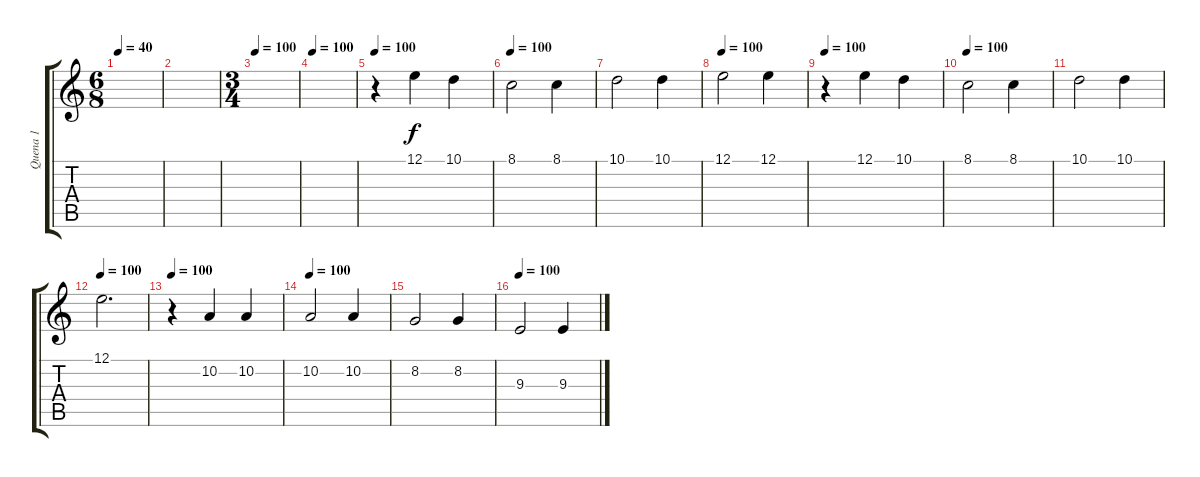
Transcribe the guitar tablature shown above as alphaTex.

\track ("Quena 1" "Quena 1") {instrument piccolo}
\staff {score tabs}
\tuning (E4 B3 G3 D3 A2 E2) {hide}
\ts (6 8)
\tempo 40
\clef g2
\ks c
|
|
\ts (3 4)
\tempo 100
|
\tempo 100
|
\tempo 100
r.4 12.1.4 10.1.4 |
\tempo 100
8.1.2 8.1.4 |
10.1.2 10.1.4 |
\tempo 100
12.1.2 12.1.4 |
\tempo 100
r.4 12.1.4 10.1.4 |
\tempo 100
8.1.2 8.1.4 |
10.1.2 10.1.4 |
\tempo 100
12.1.2{d} |
\tempo 100
r.4 10.2.4 10.2.4 |
\tempo 100
10.2.2 10.2.4 |
8.2.2 8.2.4 |
\tempo 100
9.3.2 9.3.4
